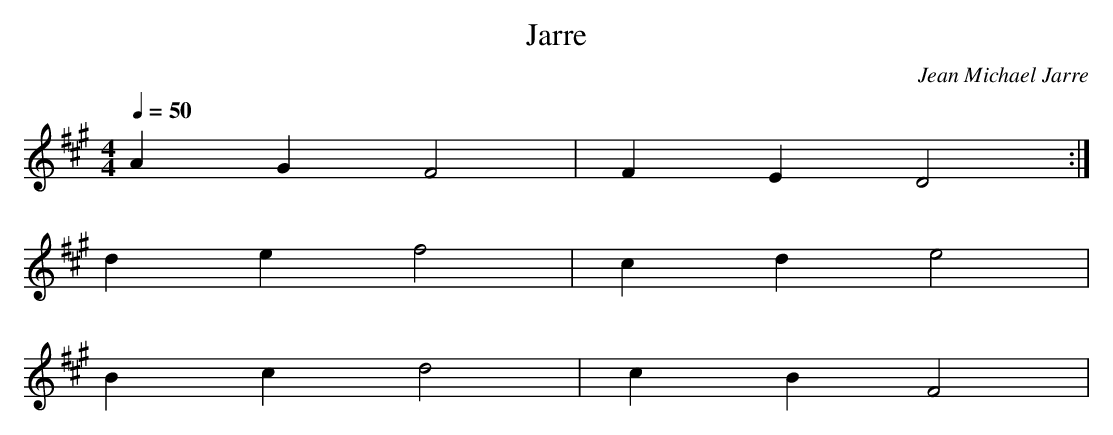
X:1
T:Jarre
C:Jean Michael Jarre
M:4/4
L:1/4
Q:50
K:A
AGF2| FED2:|
def2| cde2|
Bcd2| cBF2|
